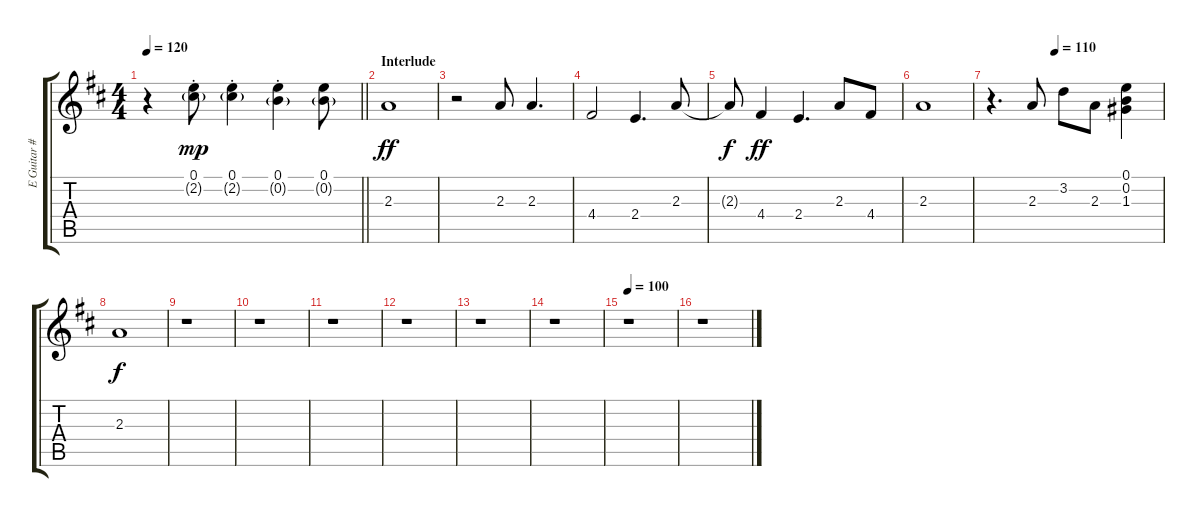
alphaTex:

\track ("E Guitar #1" "E Guitar #") {instrument overdrivenguitar}
\staff {score tabs}
\tuning (E4 B3 G3 D3 A2 E2) {hide}
\ts (4 4)
\tempo 120
\clef g2
\barLineRight lightlight
\ks d
r.4{dy f} (0.1{st} 2.2{g}).8{dy mp} (0.1{st} 2.2{g}).4 (0.1{st} 0.2{g}).4 (0.1 0.2{g}).8 |
\section ("" "Interlude")
2.3.1{dy ff} |
r.2 2.3.8 2.3.4{d} |
4.4.2 2.4.4{d} 2.3.8 |
2.3{t}.8{dy f} 4.4.4{dy ff} 2.4.4{d} 2.3.8 4.4.8 |
2.3.1 |
\tempo (110 0.375)
r.4{d} 2.3.8 3.2.8 2.3.8 (0.1 0.2 1.3).4 |
2.3.1{dy f} |
r.1 |
r.1 |
r.1 |
r.1 |
r.1 |
r.1 |
\tempo 100
r.1 |
r.1
